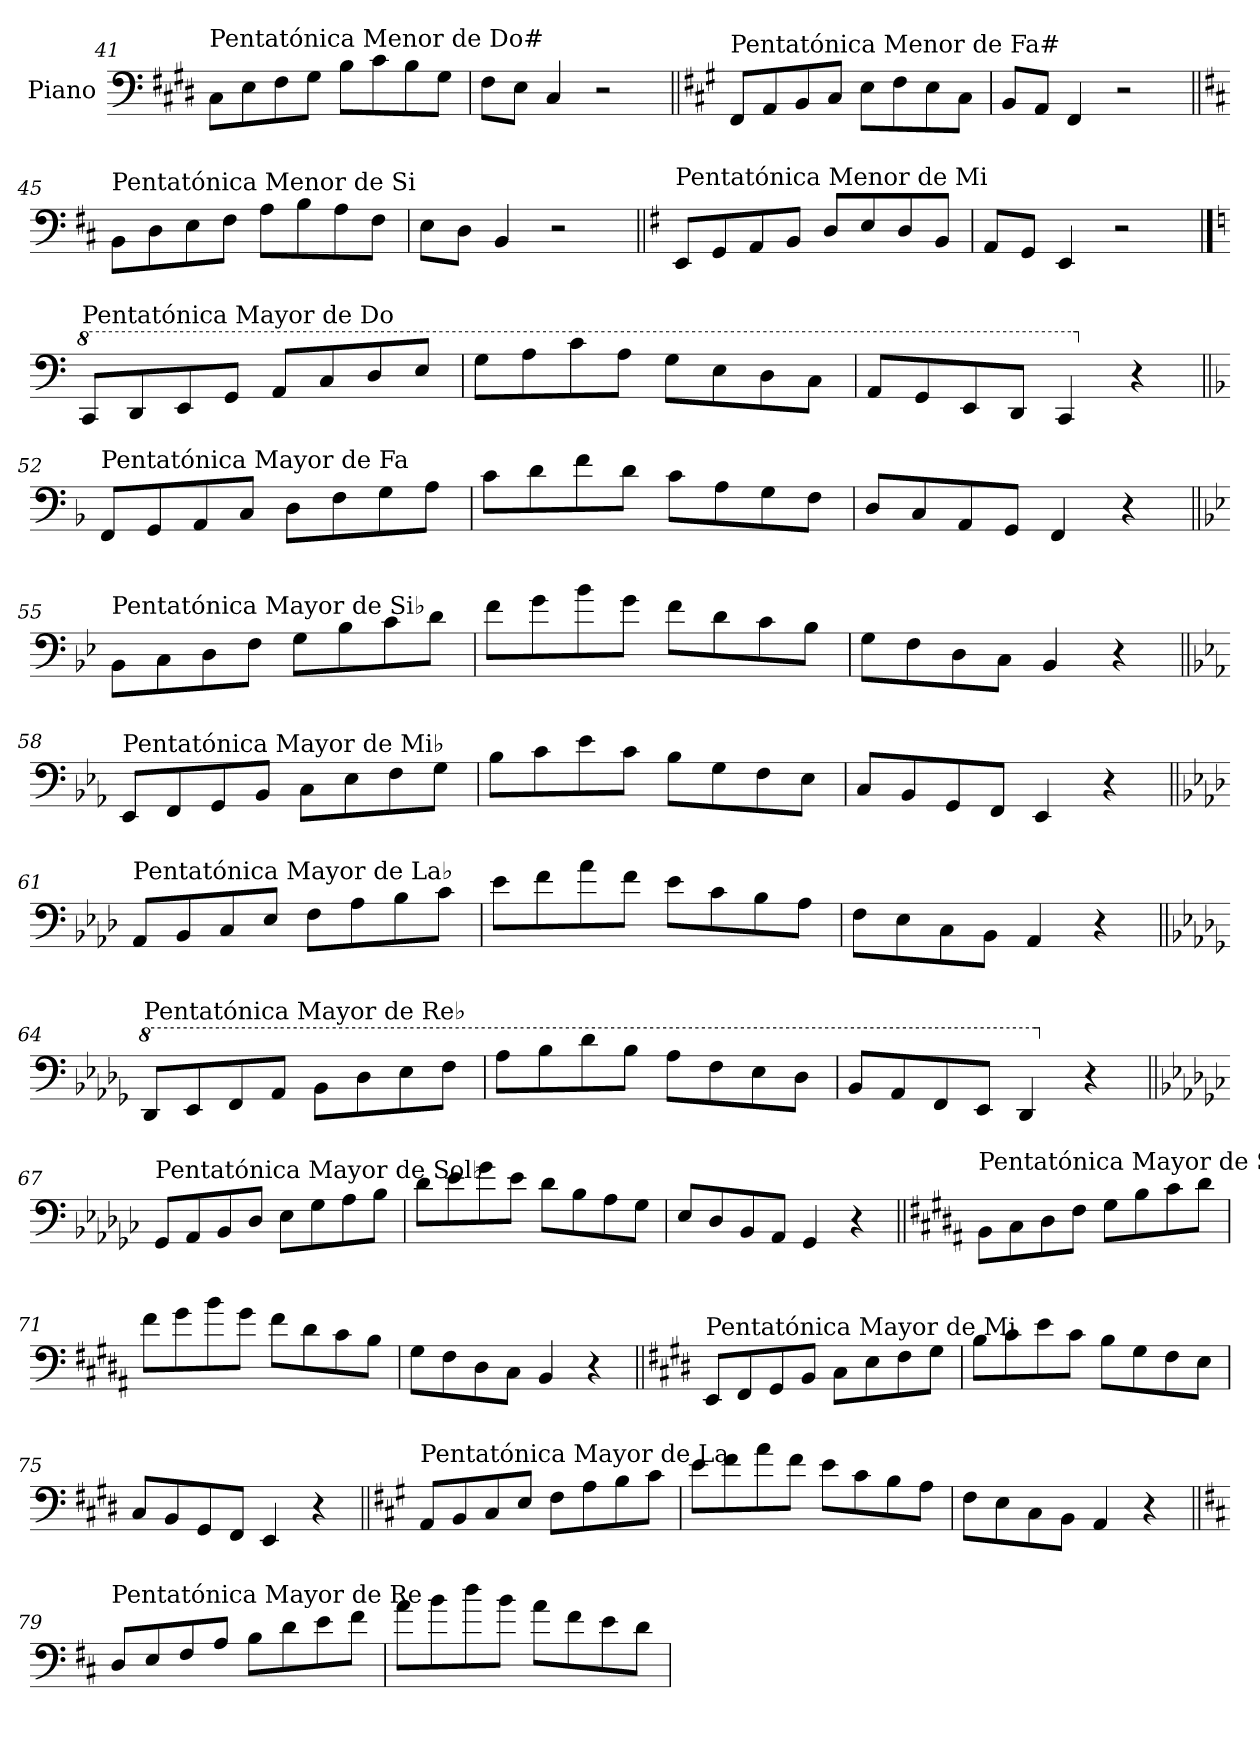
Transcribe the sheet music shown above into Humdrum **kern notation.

**kern
*part1
*staff1
*I"Piano
*I'Pno.
!!LO:LB:g=z
*clefF4
*k[f#c#g#d#]
=41
!LO:TX:a:t=Pentatónica Menor de Do#
8C#\L
8E\
8F#\
8G#\J
8B\L
8c#\
8B\
8G#\J
=42
8F#\L
8E\J
4C#/
2r
=43||
*k[f#c#g#]
!LO:TX:a:t=Pentatónica Menor de Fa#
8FF#/L
8AA/
8BB/
8C#/J
8E\L
8F#\
8E\
8C#\J
=44
8BB/L
8AA/J
4FF#/
2r
!!LO:LB:g=z
=45||
*k[f#c#]
!LO:TX:a:t=Pentatónica Menor de Si
8BB\L
8D\
8E\
8F#\J
8A\L
8B\
8A\
8F#\J
=46
8E\L
8D\J
4BB/
2r
=47||
*k[f#]
!LO:TX:a:t=Pentatónica Menor de Mi
8EE/L
8GG/
8AA/
8BB/J
8D/L
8E/
8D/
8BB/J
=48
8AA/L
8GG/J
4EE/
2r
!!LO:PB:g=z
==49
*k[]
*8va
!LO:TX:a:t=Pentatónica Mayor de Do
8C/L
8D/
8E/
8G/J
8A/L
8c/
8d/
8e/J
=50
8g\L
8a\
8cc\
8a\J
8g\L
8e\
8d\
8c\J
=51
8A/L
8G/
8E/
8D/J
4C/
*X8va
4r
=52||
*k[b-]
!LO:TX:a:t=Pentatónica Mayor de Fa
8FF/L
8GG/
8AA/
8C/J
8D\L
8F\
8G\
8A\J
=53
8c\L
8d\
8f\
8d\J
8c\L
8A\
8G\
8F\J
=54
8D/L
8C/
8AA/
8GG/J
4FF/
4r
!!LO:LB:g=z
=55||
*k[b-e-]
!LO:TX:a:t=Pentatónica Mayor de Si♭
8BB-\L
8C\
8D\
8F\J
8G\L
8B-\
8c\
8d\J
=56
8f\L
8g\
8b-\
8g\J
8f\L
8d\
8c\
8B-\J
=57
8G\L
8F\
8D\
8C\J
4BB-/
4r
=58||
*k[b-e-a-]
!LO:TX:a:t=Pentatónica Mayor de Mi♭
8EE-/L
8FF/
8GG/
8BB-/J
8C\L
8E-\
8F\
8G\J
=59
8B-\L
8c\
8e-\
8c\J
8B-\L
8G\
8F\
8E-\J
=60
8C/L
8BB-/
8GG/
8FF/J
4EE-/
4r
!!LO:LB:g=z
=61||
*k[b-e-a-d-]
!LO:TX:a:t=Pentatónica Mayor de La♭
8AA-/L
8BB-/
8C/
8E-/J
8F\L
8A-\
8B-\
8c\J
=62
8e-\L
8f\
8a-\
8f\J
8e-\L
8c\
8B-\
8A-\J
=63
8F\L
8E-\
8C\
8BB-\J
4AA-/
4r
=64||
*k[b-e-a-d-g-]
*8va
!LO:TX:a:t=Pentatónica Mayor de Re♭
8D-/L
8E-/
8F/
8A-/J
8B-\L
8d-\
8e-\
8f\J
=65
8a-\L
8b-\
8dd-\
8b-\J
8a-\L
8f\
8e-\
8d-\J
=66
8B-/L
8A-/
8F/
8E-/J
4D-/
*X8va
4r
!!LO:LB:g=z
=67||
*k[b-e-a-d-g-c-]
!LO:TX:a:t=Pentatónica Mayor de Sol♭
8GG-/L
8AA-/
8BB-/
8D-/J
8E-\L
8G-\
8A-\
8B-\J
=68
8d-\L
8e-\
8g-\
8e-\J
8d-\L
8B-\
8A-\
8G-\J
=69
8E-/L
8D-/
8BB-/
8AA-/J
4GG-/
4r
=70||
*k[f#c#g#d#a#]
!LO:TX:a:t=Pentatónica Mayor de Si
8BB\L
8C#\
8D#\
8F#\J
8G#\L
8B\
8c#\
8d#\J
=71
8f#\L
8g#\
8b\
8g#\J
8f#\L
8d#\
8c#\
8B\J
=72
8G#\L
8F#\
8D#\
8C#\J
4BB/
4r
!!LO:LB:g=z
=73||
*k[f#c#g#d#]
!LO:TX:a:t=Pentatónica Mayor de Mi
8EE/L
8FF#/
8GG#/
8BB/J
8C#\L
8E\
8F#\
8G#\J
=74
8B\L
8c#\
8e\
8c#\J
8B\L
8G#\
8F#\
8E\J
=75
8C#/L
8BB/
8GG#/
8FF#/J
4EE/
4r
=76||
*k[f#c#g#]
!LO:TX:a:t=Pentatónica Mayor de La
8AA/L
8BB/
8C#/
8E/J
8F#\L
8A\
8B\
8c#\J
=77
8e\L
8f#\
8a\
8f#\J
8e\L
8c#\
8B\
8A\J
=78
8F#\L
8E\
8C#\
8BB\J
4AA/
4r
!!LO:LB:g=z
=79||
*k[f#c#]
!LO:TX:a:t=Pentatónica Mayor de Re
8D/L
8E/
8F#/
8A/J
8B\L
8d\
8e\
8f#\J
=80
8a\L
8b\
8dd\
8b\J
8a\L
8f#\
8e\
8d\J
=
*-
